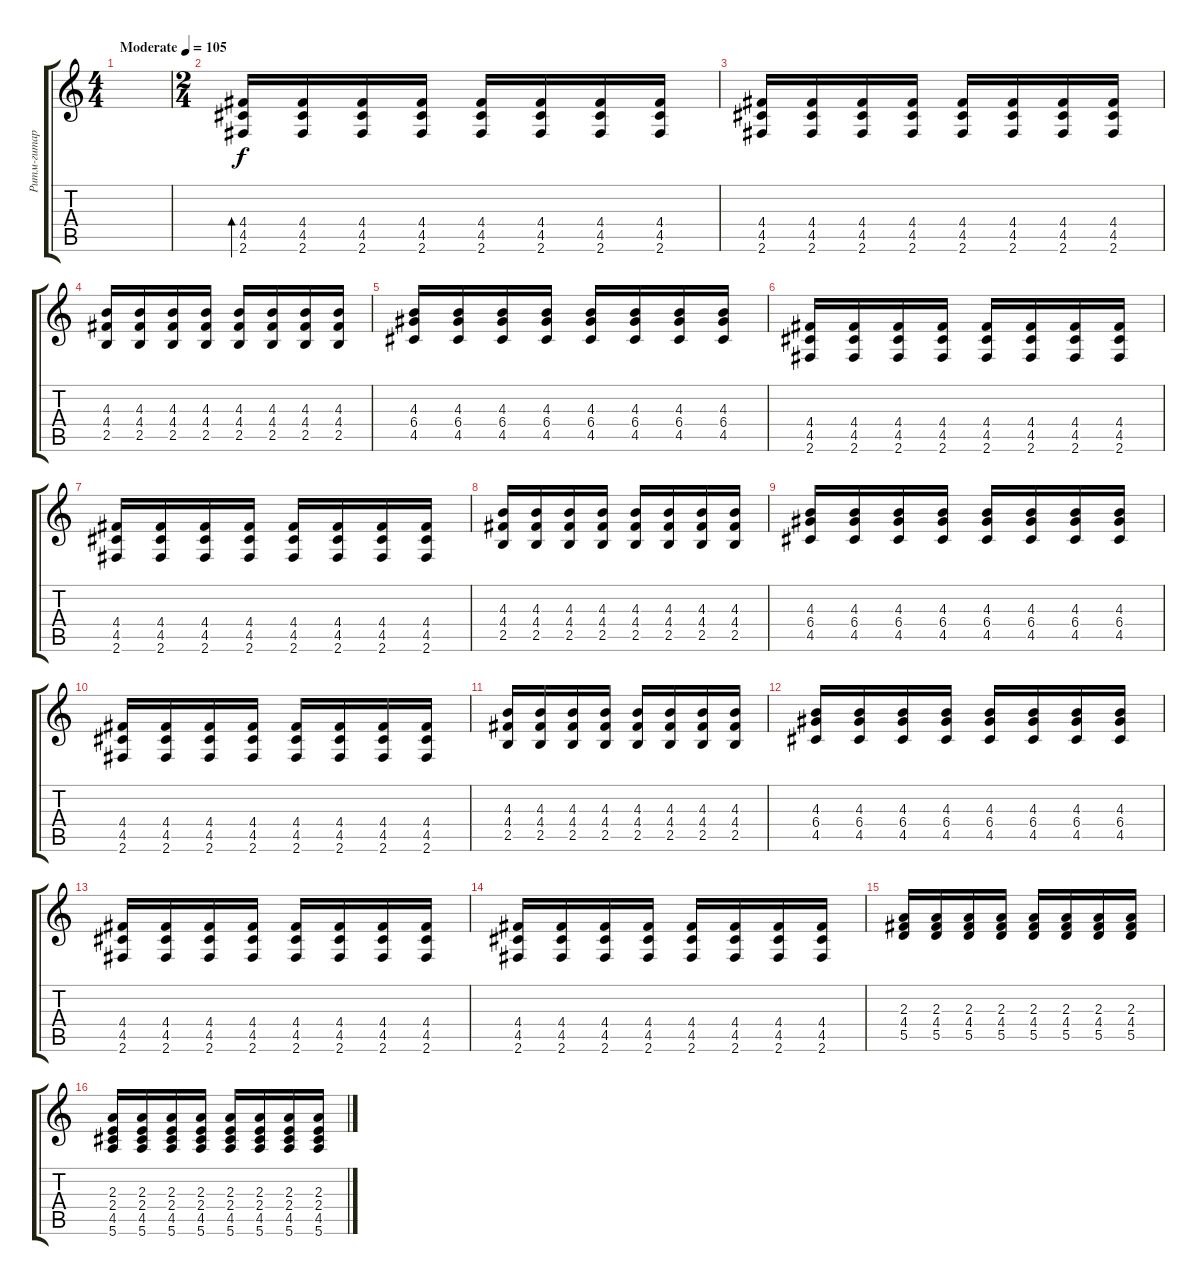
\track ("Ритм-гитара " "Ритм-гитар") {instrument overdrivenguitar}
\staff {score tabs}
\tuning (E4 B3 G3 D3 A2 E2) {hide}
\ts (4 4)
\tempo (105 "Moderate")
\clef g2
\ks c
|
\ts (2 4)
(4.4 4.5 2.6).16{bd 480} (4.4 4.5 2.6).16 (4.4 4.5 2.6).16 (4.4 4.5 2.6).16 (4.4 4.5 2.6).16 (4.4 4.5 2.6).16 (4.4 4.5 2.6).16 (4.4 4.5 2.6).16 |
(4.4 4.5 2.6).16 (4.4 4.5 2.6).16 (4.4 4.5 2.6).16 (4.4 4.5 2.6).16 (4.4 4.5 2.6).16 (4.4 4.5 2.6).16 (4.4 4.5 2.6).16 (4.4 4.5 2.6).16 |
(4.3 4.4 2.5).16 (4.3 4.4 2.5).16 (4.3 4.4 2.5).16 (4.3 4.4 2.5).16 (4.3 4.4 2.5).16 (4.3 4.4 2.5).16 (4.3 4.4 2.5).16 (4.3 4.4 2.5).16 |
(4.3 6.4 4.5).16 (4.3 6.4 4.5).16 (4.3 6.4 4.5).16 (4.3 6.4 4.5).16 (4.3 6.4 4.5).16 (4.3 6.4 4.5).16 (4.3 6.4 4.5).16 (4.3 6.4 4.5).16 |
(4.4 4.5 2.6).16 (4.4 4.5 2.6).16 (4.4 4.5 2.6).16 (4.4 4.5 2.6).16 (4.4 4.5 2.6).16 (4.4 4.5 2.6).16 (4.4 4.5 2.6).16 (4.4 4.5 2.6).16 |
(4.4 4.5 2.6).16 (4.4 4.5 2.6).16 (4.4 4.5 2.6).16 (4.4 4.5 2.6).16 (4.4 4.5 2.6).16 (4.4 4.5 2.6).16 (4.4 4.5 2.6).16 (4.4 4.5 2.6).16 |
(4.3 4.4 2.5).16 (4.3 4.4 2.5).16 (4.3 4.4 2.5).16 (4.3 4.4 2.5).16 (4.3 4.4 2.5).16 (4.3 4.4 2.5).16 (4.3 4.4 2.5).16 (4.3 4.4 2.5).16 |
(4.3 6.4 4.5).16 (4.3 6.4 4.5).16 (4.3 6.4 4.5).16 (4.3 6.4 4.5).16 (4.3 6.4 4.5).16 (4.3 6.4 4.5).16 (4.3 6.4 4.5).16 (4.3 6.4 4.5).16 |
(4.4 4.5 2.6).16 (4.4 4.5 2.6).16 (4.4 4.5 2.6).16 (4.4 4.5 2.6).16 (4.4 4.5 2.6).16 (4.4 4.5 2.6).16 (4.4 4.5 2.6).16 (4.4 4.5 2.6).16 |
(4.3 4.4 2.5).16 (4.3 4.4 2.5).16 (4.3 4.4 2.5).16 (4.3 4.4 2.5).16 (4.3 4.4 2.5).16 (4.3 4.4 2.5).16 (4.3 4.4 2.5).16 (4.3 4.4 2.5).16 |
(4.3 6.4 4.5).16 (4.3 6.4 4.5).16 (4.3 6.4 4.5).16 (4.3 6.4 4.5).16 (4.3 6.4 4.5).16 (4.3 6.4 4.5).16 (4.3 6.4 4.5).16 (4.3 6.4 4.5).16 |
(4.4 4.5 2.6).16 (4.4 4.5 2.6).16 (4.4 4.5 2.6).16 (4.4 4.5 2.6).16 (4.4 4.5 2.6).16 (4.4 4.5 2.6).16 (4.4 4.5 2.6).16 (4.4 4.5 2.6).16 |
(4.4 4.5 2.6).16 (4.4 4.5 2.6).16 (4.4 4.5 2.6).16 (4.4 4.5 2.6).16 (4.4 4.5 2.6).16 (4.4 4.5 2.6).16 (4.4 4.5 2.6).16 (4.4 4.5 2.6).16 |
(2.3 4.4 5.5).16 (2.3 4.4 5.5).16 (2.3 4.4 5.5).16 (2.3 4.4 5.5).16 (2.3 4.4 5.5).16 (2.3 4.4 5.5).16 (2.3 4.4 5.5).16 (2.3 4.4 5.5).16 |
(2.3 2.4 4.5 5.6).16 (2.3 2.4 4.5 5.6).16 (2.3 2.4 4.5 5.6).16 (2.3 2.4 4.5 5.6).16 (2.3 2.4 4.5 5.6).16 (2.3 2.4 4.5 5.6).16 (2.3 2.4 4.5 5.6).16 (2.3 2.4 4.5 5.6).16
